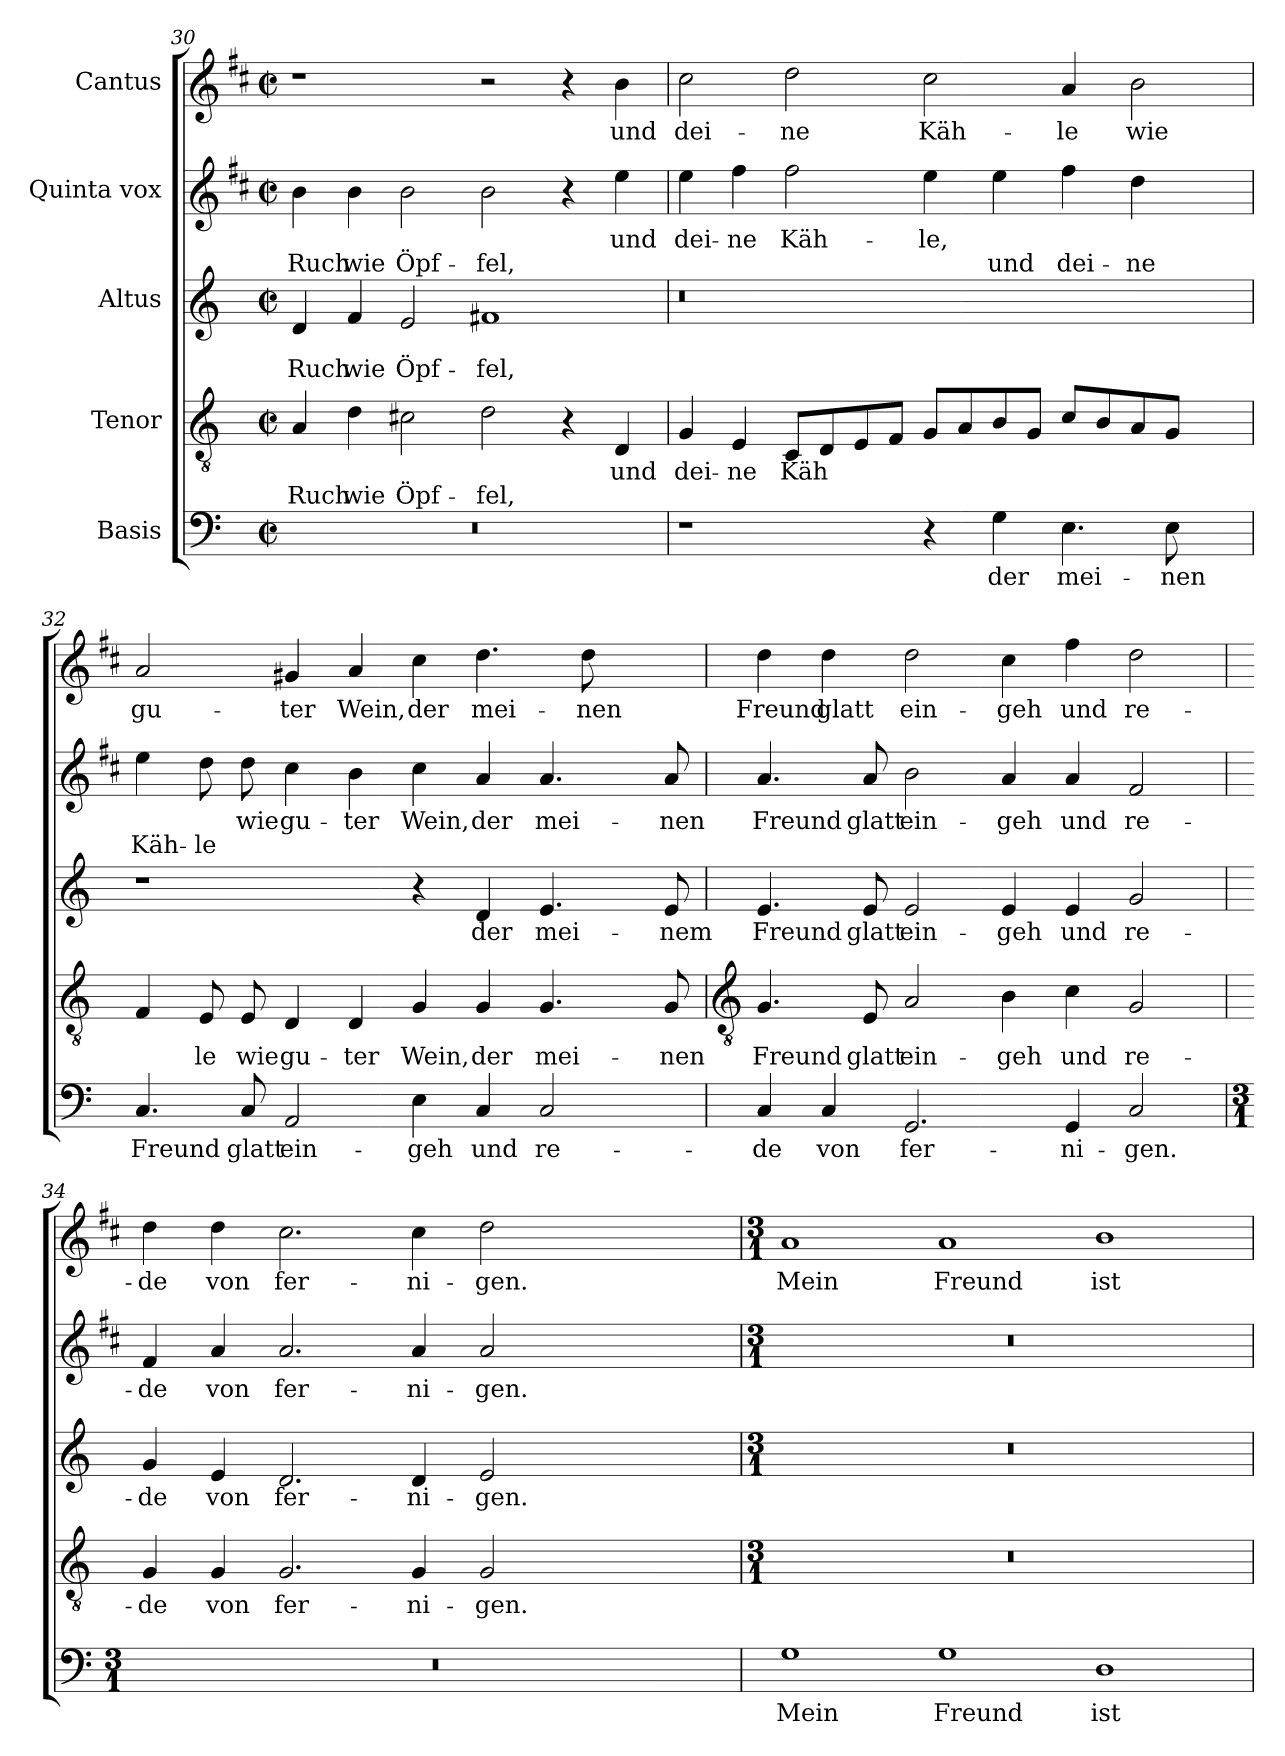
**kern	**text	**kern	**text	**text	**kern	**text	**text	**kern	**text	**text	**kern	**text
*part5	*part5	*part4	*part4	*part4	*part3	*part3	*part3	*part2	*part2	*part2	*part1	*part1
*staff5	*staff5	*staff4	*staff4	*staff4	*staff3	*staff3	*staff3	*staff2	*staff2	*staff2	*staff1	*staff1
*I"Basis	*	*I"Tenor	*	*	*I"Altus	*	*	*I"Quinta vox	*	*	*I"Cantus	*
*clefF4	*	*clefGv2	*	*	*clefG2	*	*	*clefG2	*	*	*clefG2	*
*	*	*	*	*	*	*	*	*ITrd1c2	*	*	*ITrd1c2	*
*k[]	*	*k[]	*	*	*k[]	*	*	*k[]	*	*	*k[]	*
*C:	*	*C:	*	*	*C:	*	*	*C:	*	*	*C:	*
*M4/2	*	*M4/2	*	*	*M4/2	*	*	*M4/2	*	*	*M4/2	*
*met(c|)	*	*met(c|)	*	*	*met(c|)	*	*	*met(c|)	*	*	*met(c|)	*
=30	=30	=30	=30	=30	=30	=30	=30	=30	=30	=30	=30	=30
!	!	!	!	!LO:LY:b	!	!	!LO:LY:b	!	!	!LO:LY:b	!	!
0r	.	4A	.	Ruch	4d	.	Ruch	4a	.	Ruch	1r	.
!	!	!	!	!LO:LY:b	!	!	!LO:LY:b	!	!	!LO:LY:b	!	!
.	.	4d	.	wie	4f	.	wie	4a	.	wie	.	.
!	!	!	!	!LO:LY:b	!	!	!LO:LY:b	!	!	!LO:LY:b	!	!
.	.	2c#X	.	Öpf-	2e	.	Öpf-	2a	.	Öpf-	.	.
!	!	!	!	!LO:LY:b	!	!	!LO:LY:b	!	!	!LO:LY:b	!	!
.	.	2d	.	-fel,	1f#X	.	-fel,	2a	.	-fel,	2r	.
.	.	4r	.	.	.	.	.	4r	.	.	4r	.
!	!	!	!LO:LY:b	!	!	!	!	!	!LO:LY:b	!	!	!LO:LY:b
.	.	4D	und	.	.	.	.	4dd	und	.	4a	und
=31	=31	=31	=31	=31	=31	=31	=31	=31	=31	=31	=31	=31
!	!	!	!LO:LY:b	!	!	!	!	!	!LO:LY:b	!	!	!LO:LY:b
1r	.	4G	dei-	.	0r	.	.	4dd	dei-	.	2b	dei-
!	!	!	!LO:LY:b	!	!	!	!	!	!LO:LY:b	!	!	!
.	.	4E	-ne	.	.	.	.	4ee	-ne	.	.	.
!	!	!	!LO:LY:b	!	!	!	!	!	!LO:LY:b	!	!	!LO:LY:b
.	.	8CL	Käh	.	.	.	.	2ee	Käh-	.	2cc	-ne
.	.	8D	.	.	.	.	.	.	.	.	.	.
.	.	8E	.	.	.	.	.	.	.	.	.	.
.	.	8FJ	.	.	.	.	.	.	.	.	.	.
!	!	!	!	!	!	!	!	!	!LO:LY:b	!	!	!LO:LY:b
4r	.	8GL	.	.	.	.	.	4dd	-le,	.	2b	Käh-
.	.	8A	.	.	.	.	.	.	.	.	.	.
!	!LO:LY:b	!	!	!	!	!	!	!	!	!LO:LY:b	!	!
4G	der	8B	.	.	.	.	.	4dd	.	und	.	.
.	.	8GJ	.	.	.	.	.	.	.	.	.	.
!	!LO:LY:b	!	!	!	!	!	!	!	!	!LO:LY:b	!	!LO:LY:b
4.E	mei-	8cL	.	.	.	.	.	4ee	.	dei-	4g	-le
.	.	8B	.	.	.	.	.	.	.	.	.	.
!	!	!	!	!	!	!	!	!	!	!LO:LY:b	!	!LO:LY:b
.	.	8A	.	.	.	.	.	4cc	.	-ne	2a	wie
!	!LO:LY:b	!	!	!	!	!	!	!	!	!	!	!
8E	-nen	8GJ	.	.	.	.	.	.	.	.	.	.
4ryy	.	4ryy	.	.	4ryy	.	.	4ryy	.	.	.	.
!!LO:LB:g=z
=32	=32	=32	=32	=32	=32	=32	=32	=32	=32	=32	=32	=32
!	!LO:LY:b	!	!	!	!	!	!	!	!	!LO:LY:b	!	!LO:LY:b
4.C	Freund	4F	.	.	1r	.	.	4dd	.	Käh-	2g	gu-
!	!	!	!LO:LY:b	!	!	!	!	!	!	!LO:LY:b	!	!
.	.	8E	le	.	.	.	.	8cc	.	-le	.	.
!	!LO:LY:b	!	!LO:LY:b	!	!	!	!	!	!LO:LY:b	!	!	!
8C	glatt	8E	wie	.	.	.	.	8cc	wie	.	.	.
!	!LO:LY:b	!	!LO:LY:b	!	!	!	!	!	!LO:LY:b	!	!	!LO:LY:b
2AA	ein-	4D	gu-	.	.	.	.	4b	gu-	.	4f#X	-ter
!	!	!	!LO:LY:b	!	!	!	!	!	!LO:LY:b	!	!	!LO:LY:b
.	.	4D	-ter	.	.	.	.	4a	-ter	.	4g	Wein,
!	!LO:LY:b	!	!LO:LY:b	!	!	!	!	!	!LO:LY:b	!	!	!LO:LY:b
4E	-geh	4G	Wein,	.	4r	.	.	4b	Wein,	.	4b	der
!	!LO:LY:b	!	!LO:LY:b	!	!	!LO:LY:b	!	!	!LO:LY:b	!	!	!LO:LY:b
4C	und	4G	der	.	4d	der	.	4g	der	.	4.cc	mei-
!	!LO:LY:b	!	!LO:LY:b	!	!	!LO:LY:b	!	!	!LO:LY:b	!	!	!
2C	re-	4.G	mei-	.	4.e	mei-	.	4.g	mei-	.	.	.
!	!	!	!	!	!	!	!	!	!	!	!	!LO:LY:b
.	.	.	.	.	.	.	.	.	.	.	8cc	-nen
.	.	.	.	.	.	.	.	.	.	.	4ryy	.
!	!	!	!LO:LY:b	!	!	!LO:LY:b	!	!	!LO:LY:b	!	!	!
.	.	8G	-nen	.	8e	-nem	.	8g	-nen	.	.	.
!!LO:LB:g=z
=33	=33	=33	=33	=33	=33	=33	=33	=33	=33	=33	=33	=33
*	*	*clefGv2	*	*	*	*	*	*	*	*	*	*
!	!LO:LY:b	!	!LO:LY:b	!	!	!LO:LY:b	!	!	!LO:LY:b	!	!	!LO:LY:b
4C	-de	4.G	Freund	.	4.e	Freund	.	4.g	Freund	.	4cc	Freund
!	!LO:LY:b	!	!	!	!	!	!	!	!	!	!	!LO:LY:b
4C	von	.	.	.	.	.	.	.	.	.	4cc	glatt
!	!	!	!LO:LY:b	!	!	!LO:LY:b	!	!	!LO:LY:b	!	!	!
.	.	8E	glatt	.	8e	glatt	.	8g	glatt	.	.	.
!	!LO:LY:b	!	!LO:LY:b	!	!	!LO:LY:b	!	!	!LO:LY:b	!	!	!LO:LY:b
2.GG	fer-	2A	ein-	.	2e	ein-	.	2a	ein-	.	2cc	ein-
!	!	!	!LO:LY:b	!	!	!LO:LY:b	!	!	!LO:LY:b	!	!	!LO:LY:b
.	.	4B	-geh	.	4e	-geh	.	4g	-geh	.	4b	-geh
!	!LO:LY:b	!	!LO:LY:b	!	!	!LO:LY:b	!	!	!LO:LY:b	!	!	!LO:LY:b
4GG	-ni-	4c	und	.	4e	und	.	4g	und	.	4ee	und
!	!LO:LY:b	!	!LO:LY:b	!	!	!LO:LY:b	!	!	!LO:LY:b	!	!	!LO:LY:b
2C	-gen.	2G	re-	.	2g	re-	.	2e	re-	.	2cc	re-
=34	=34	=34	=34	=34	=34	=34	=34	=34	=34	=34	=34	=34
*M3/1	*	*	*	*	*	*	*	*	*	*	*	*
!	!	!	!LO:LY:b	!	!	!LO:LY:b	!	!	!LO:LY:b	!	!	!LO:LY:b
0.r	.	4G	-de	.	4g	-de	.	4e	-de	.	4cc	-de
!	!	!	!LO:LY:b	!	!	!LO:LY:b	!	!	!LO:LY:b	!	!	!LO:LY:b
.	.	4G	von	.	4e	von	.	4g	von	.	4cc	von
!	!	!	!LO:LY:b	!	!	!LO:LY:b	!	!	!LO:LY:b	!	!	!LO:LY:b
.	.	2.G	fer-	.	2.d	fer-	.	2.g	fer-	.	2.b	fer-
!	!	!	!LO:LY:b	!	!	!LO:LY:b	!	!	!LO:LY:b	!	!	!LO:LY:b
.	.	4G	-ni-	.	4d	-ni-	.	4g	-ni-	.	4b	-ni-
!	!	!	!LO:LY:b	!	!	!LO:LY:b	!	!	!LO:LY:b	!	!	!LO:LY:b
.	.	2G	-gen.	.	2e	-gen.	.	2g	-gen.	.	2cc	-gen.
.	.	1ryy	.	.	1ryy	.	.	1ryy	.	.	1ryy	.
=35	=35	=35	=35	=35	=35	=35	=35	=35	=35	=35	=35	=35
*	*	*M3/1	*	*	*M3/1	*	*	*M3/1	*	*	*M3/1	*
!	!LO:LY:b	!	!	!	!	!	!	!	!	!	!	!LO:LY:b
1G	Mein	0.r	.	.	0.r	.	.	0.r	.	.	1g	Mein
!	!LO:LY:b	!	!	!	!	!	!	!	!	!	!	!LO:LY:b
1G	Freund	.	.	.	.	.	.	.	.	.	1g	Freund
!	!LO:LY:b	!	!	!	!	!	!	!	!	!	!	!LO:LY:b
1D	ist	.	.	.	.	.	.	.	.	.	1a	ist
=	=	=	=	=	=	=	=	=	=	=	=	=
*-	*-	*-	*-	*-	*-	*-	*-	*-	*-	*-	*-	*-
